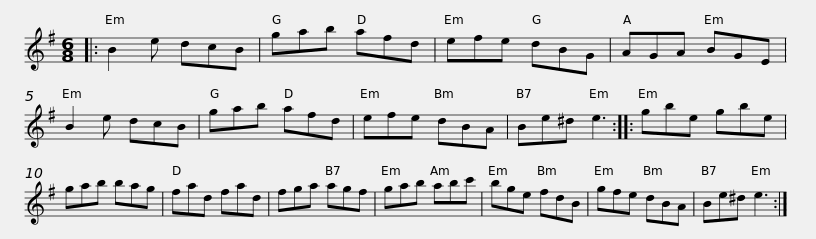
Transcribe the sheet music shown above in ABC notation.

X:1
L:1/8
M:6/8
I:linebreak $
K:Emin
V:1 treble
V:1
|: B2 e dcB | gab afd | efe dBG | AGA BGE | B2 e dcB | %5
 gab afd | efe dBA |$ Be^d e3 :: gbe gbe | gab bag | %10
 fad fad | fga agf | gab abc' |$ bge fdB | gfe dBA | %15
 Be^d e3 :| %16
